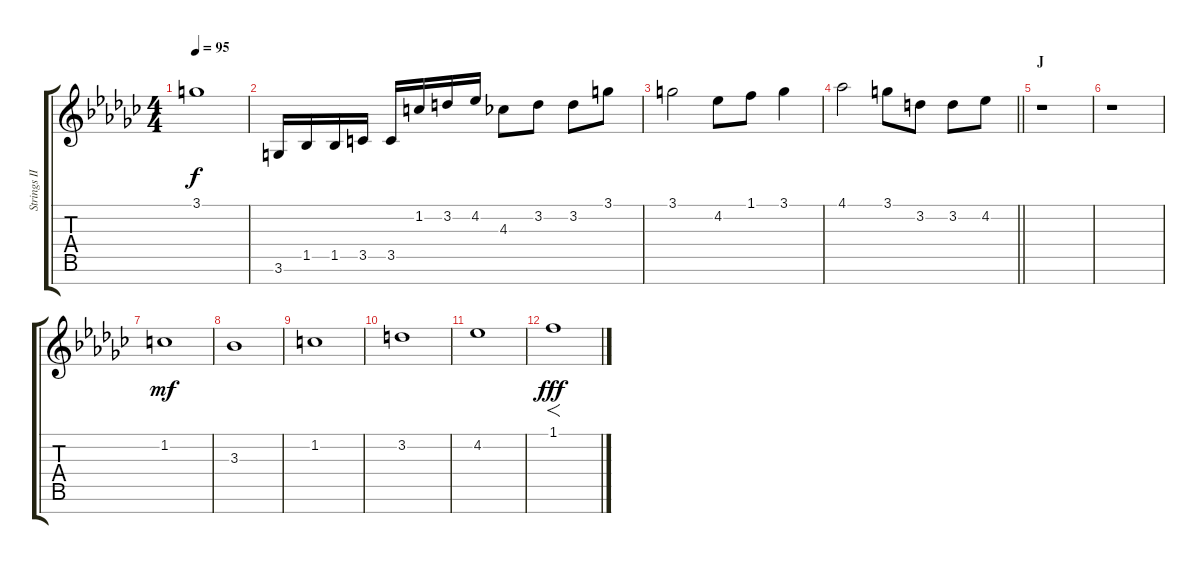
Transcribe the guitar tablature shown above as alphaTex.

\track ("Strings II" "Strings II") {instrument stringensemble1}
\staff {score tabs}
\tuning (E5 B4 G4 D4 A3 E3 B2) {hide}
\ts (4 4)
\tempo 95
\clef g2
\ks gb
3.1.1{dy f} |
3.6.16 1.5.16 1.5.16 3.5.16 3.5.16 1.2.16 3.2.16 4.2.16 4.3.8 3.2.8 3.2.8 3.1.8 |
3.1.2 4.2.8 1.1.8 3.1.4 |
\barLineRight lightlight
4.1.2 3.1.8 3.2.8 3.2.8 4.2.8 |
\section ("" "J")
r.1 |
r.1 |
1.2.1{dy mf} |
3.3.1 |
1.2.1 |
3.2.1 |
4.2.1 |
1.1.1{f dy fff}
